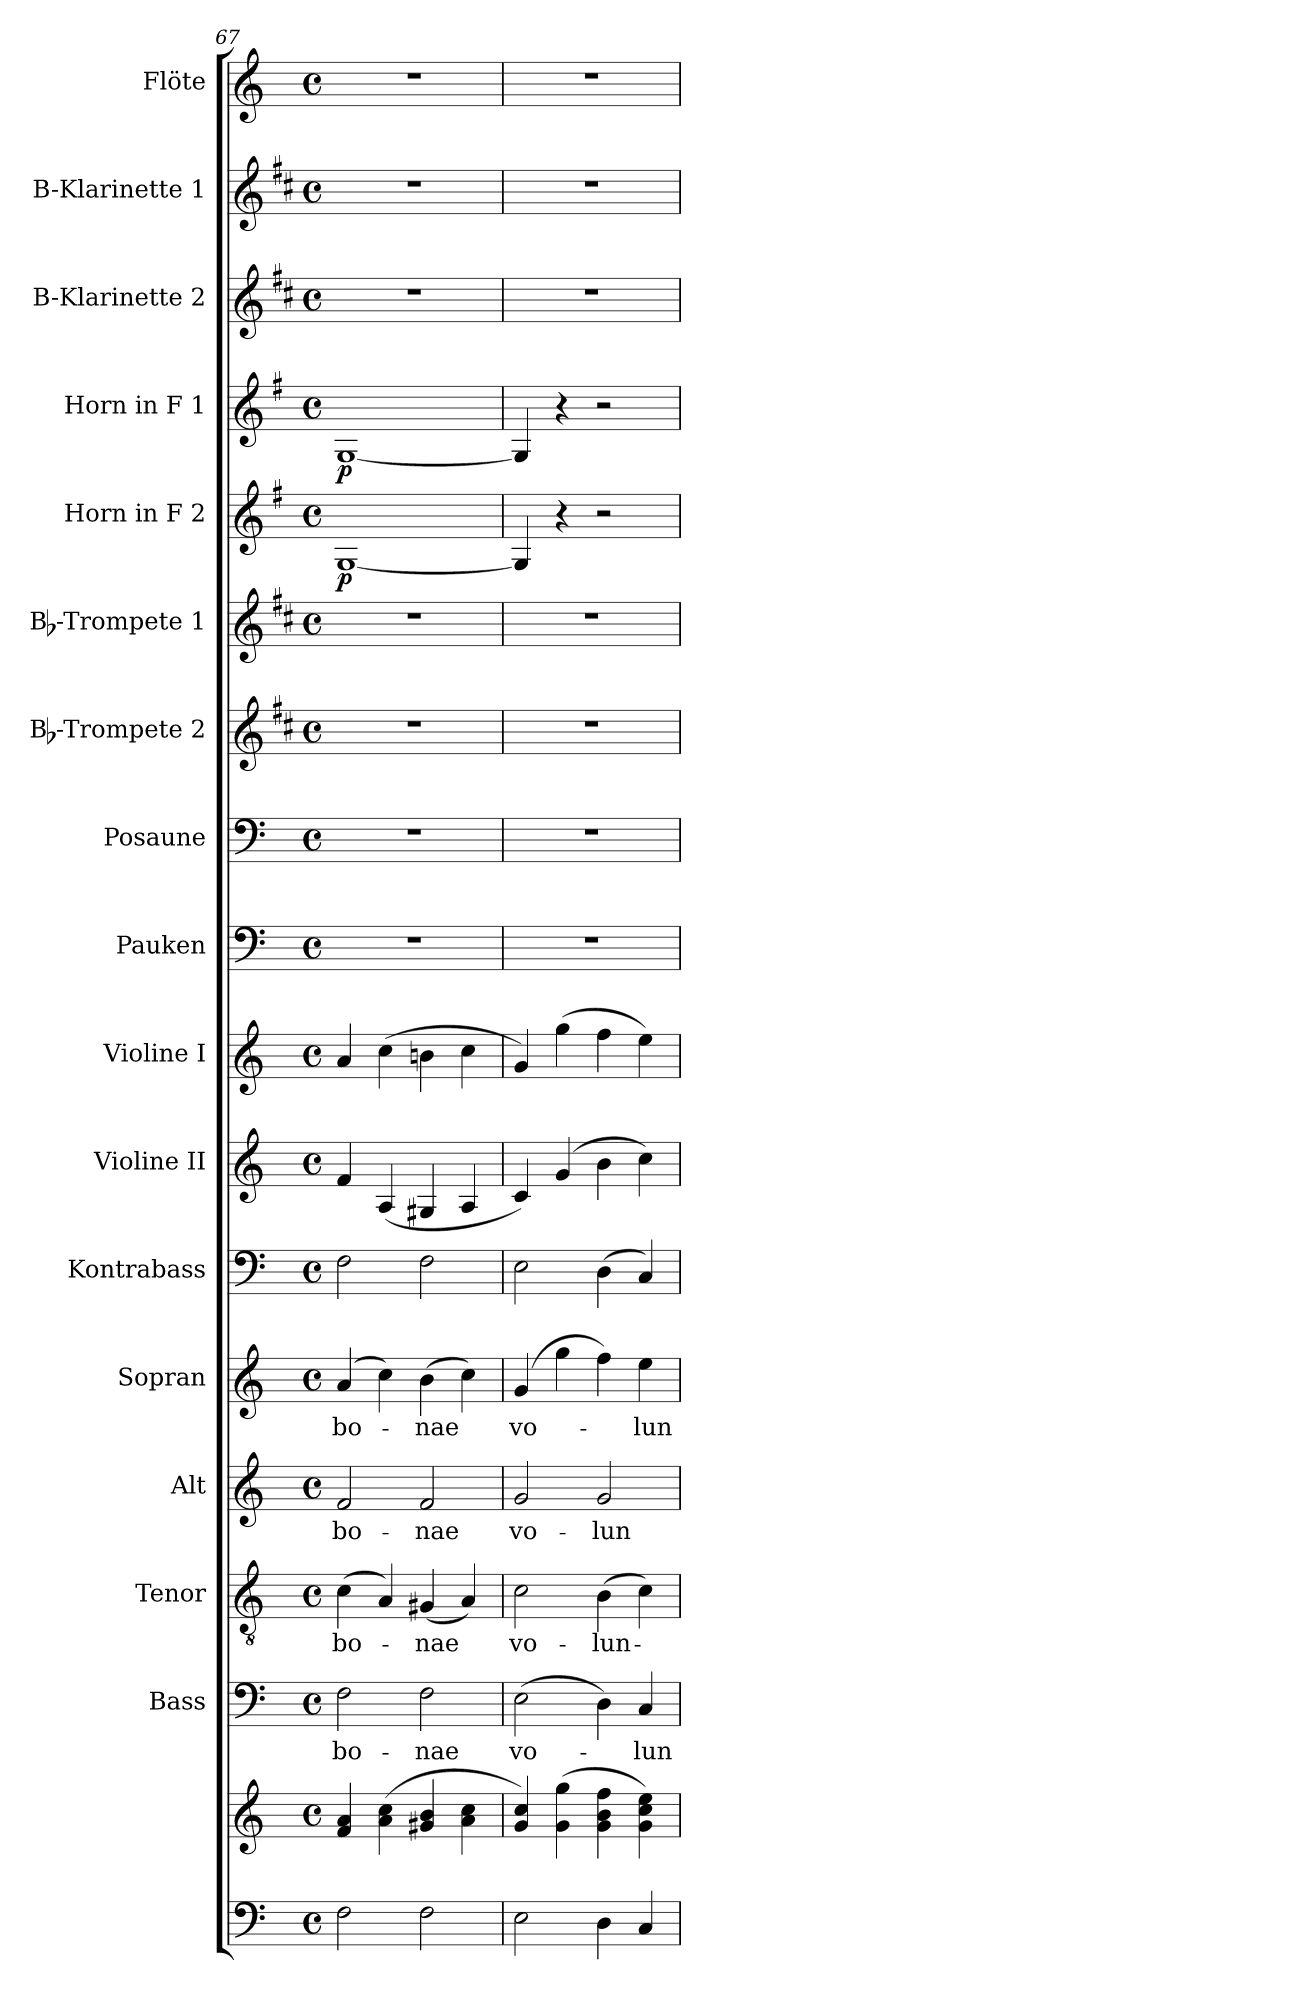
**kern	**kern	**kern	**text	**kern	**text	**kern	**text	**kern	**text	**kern	**kern	**kern	**kern	**kern	**kern	**kern	**kern	**dynam	**kern	**dynam	**kern	**kern	**kern
*part17	*part17	*part16	*part16	*part15	*part15	*part14	*part14	*part13	*part13	*part12	*part11	*part10	*part9	*part8	*part7	*part6	*part5	*part5	*part4	*part4	*part3	*part2	*part1
*staff18	*staff17	*staff16	*staff16	*staff15	*staff15	*staff14	*staff14	*staff13	*staff13	*staff12	*staff11	*staff10	*staff9	*staff8	*staff7	*staff6	*staff5	*staff5	*staff4	*staff4	*staff3	*staff2	*staff1
*	*	*I"Bass	*	*I"Tenor	*	*I"Alt	*	*I"Sopran	*	*I"Kontrabass	*I"Violine II	*I"Violine I	*I"Pauken	*I"Posaune	*I"Bb-Trompete 2	*I"Bb-Trompete 1	*I"Horn in F 2	*	*I"Horn in F 1	*	*I"B-Klarinette 2	*I"B-Klarinette 1	*I"Flöte
*	*	*I'B.	*	*I'T.	*	*I'A.	*	*I'S.	*	*I'Kb.	*I'Vl. II	*I'Vl. I	*I'Pk.	*I'Pos.	*I'Bb Trp. 2	*I'Bb Trp. 1	*I'Hrn. 2	*	*I'Hrn. 1	*	*I'B Kl. 2	*I'B Kl. 1	*I'Fl.
*clefF4	*clefG2	*clefF4	*	*clefGv2	*	*clefG2	*	*clefG2	*	*clefF4	*clefG2	*clefG2	*clefF4	*clefF4	*clefG2	*clefG2	*clefG2	*	*clefG2	*	*clefG2	*clefG2	*clefG2
*	*	*	*	*	*	*	*	*	*	*ITrd7c12	*	*	*	*	*ITrd1c2	*ITrd1c2	*ITrd4c7	*	*ITrd4c7	*	*ITrd1c2	*ITrd1c2	*
*k[]	*k[]	*k[]	*	*k[]	*	*k[]	*	*k[]	*	*k[]	*k[]	*k[]	*k[]	*k[]	*k[]	*k[]	*k[]	*	*k[]	*	*k[]	*k[]	*k[]
*C:	*C:	*C:	*	*C:	*	*C:	*	*C:	*	*C:	*C:	*C:	*C:	*C:	*C:	*C:	*C:	*	*C:	*	*C:	*C:	*C:
*M4/4	*M4/4	*M4/4	*	*M4/4	*	*M4/4	*	*M4/4	*	*M4/4	*M4/4	*M4/4	*M4/4	*M4/4	*M4/4	*M4/4	*M4/4	*	*M4/4	*	*M4/4	*M4/4	*M4/4
*met(c)	*met(c)	*met(c)	*	*met(c)	*	*met(c)	*	*met(c)	*	*met(c)	*met(c)	*met(c)	*met(c)	*met(c)	*met(c)	*met(c)	*met(c)	*	*met(c)	*	*met(c)	*met(c)	*met(c)
=67	=67	=67	=67	=67	=67	=67	=67	=67	=67	=67	=67	=67	=67	=67	=67	=67	=67	=67	=67	=67	=67	=67	=67
!	!	!	!LO:LY:b	!	!LO:LY:b	!	!LO:LY:b	!	!LO:LY:b	!	!	!	!	!	!	!	!	!LO:DY:b	!	!LO:DY:b	!	!	!
2F\	4f/ 4a/	2F\	bo-	(>4c\	bo-	2f/	bo-	(4a/	bo-	2FF\	4f/	4a/	1r	1r	1r	1r	[1C	p	[1C	p	1r	1r	1r
.	(>4a\ 4cc\	.	.	4A/)	.	.	.	4cc\)	.	.	(<4A/	(>4cc\	.	.	.	.	.	.	.	.	.	.	.
!	!	!	!LO:LY:b	!	!LO:LY:b	!	!LO:LY:b	!	!LO:LY:b	!	!	!	!	!	!	!	!	!	!	!	!	!	!
2F\	4g#X/ 4b/	2F\	-nae	(<4G#X/	-nae	2f/	-nae	(>4b\	-nae	2FF\	4G#X/	4bn\	.	.	.	.	.	.	.	.	.	.	.
.	4a\ 4cc\	.	.	4A/)	.	.	.	4cc\)	.	.	4A/	4cc\	.	.	.	.	.	.	.	.	.	.	.
=68	=68	=68	=68	=68	=68	=68	=68	=68	=68	=68	=68	=68	=68	=68	=68	=68	=68	=68	=68	=68	=68	=68	=68
!	!	!	!LO:LY:b	!	!LO:LY:b	!	!LO:LY:b	!	!LO:LY:b	!	!	!	!	!	!	!	!	!	!	!	!	!	!
2E\	4g/ 4cc/)	(>2E\	vo-	2c\	vo-	2g/	vo-	(4g/	vo-	2EE\	4c/)	4g/)	1r	1r	1r	1r	4C/]	.	4C/]	.	1r	1r	1r
.	(>4g\ 4gg\	.	.	.	.	.	.	4gg\	.	.	(4g/	(>4gg\	.	.	.	.	4r	.	4r	.	.	.	.
!	!	!	!	!	!LO:LY:b	!	!LO:LY:b	!	!	!	!	!	!	!	!	!	!	!	!	!	!	!	!
4D\	4g\ 4b\ 4ff\	4D\)	.	(>4B\	-lun-	2g/	-lun-	4ff\)	.	(>4DD\	4b\	4ff\	.	.	.	.	2r	.	2r	.	.	.	.
!	!	!	!LO:LY:b	!	!	!	!	!	!LO:LY:b	!	!	!	!	!	!	!	!	!	!	!	!	!	!
4C/	4g\ 4cc\ 4ee\)	4C/	-lun-	4c\)	.	.	.	4ee\	-lun-	4CC/)	4cc\)	4ee\)	.	.	.	.	.	.	.	.	.	.	.
=	=	=	=	=	=	=	=	=	=	=	=	=	=	=	=	=	=	=	=	=	=	=	=
*-	*-	*-	*-	*-	*-	*-	*-	*-	*-	*-	*-	*-	*-	*-	*-	*-	*-	*-	*-	*-	*-	*-	*-
